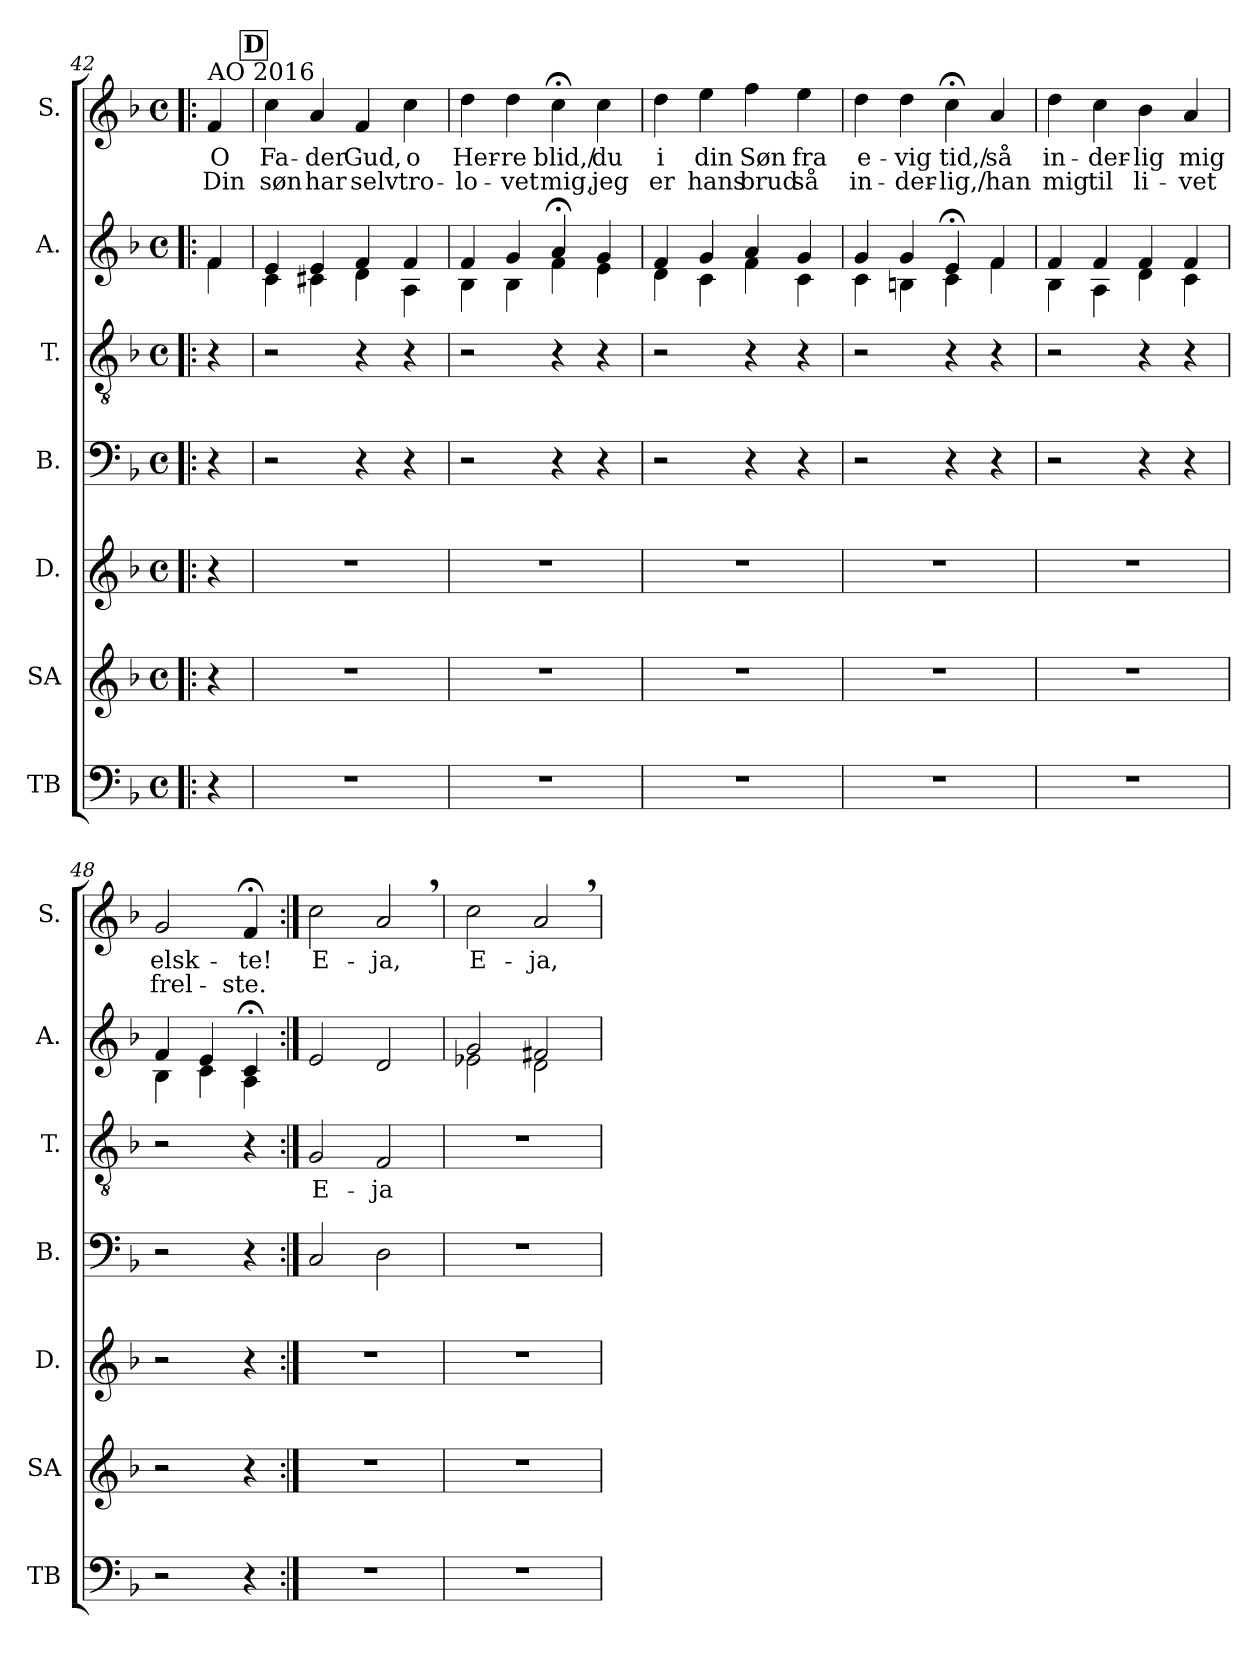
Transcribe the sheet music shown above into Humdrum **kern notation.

**kern	**kern	**kern	**kern	**kern	**text	**kern	**kern	**text	**text
*part7	*part6	*part5	*part4	*part3	*part3	*part2	*part1	*part1	*part1
*staff7	*staff6	*staff5	*staff4	*staff3	*staff3	*staff2	*staff1	*staff1	*staff1
*I"TB	*I"SA	*I"D.	*I"B.	*I"T.	*	*I"A.	*I"S.	*	*
*I'TB	*I'SA	*I'D.	*I'B.	*I'T.	*	*I'A.	*I'S.	*	*
!!LO:LB:g=z
*clefF4	*clefG2	*clefG2	*clefF4	*clefGv2	*	*clefG2	*clefG2	*	*
*k[b-]	*k[b-]	*k[b-]	*k[b-]	*k[b-]	*	*k[b-]	*k[b-]	*	*
*M4/4	*M4/4	*M4/4	*M4/4	*M4/4	*	*M4/4	*M4/4	*	*
*met(c)	*met(c)	*met(c)	*met(c)	*met(c)	*	*met(c)	*met(c)	*	*
=42X3!|:	=42X3!|:	=42X3!|:	=42X3!|:	=42X3!|:	=42X3!|:	=42X3!|:	=42X3!|:	=42X3!|:	=42X3!|:
*	*	*	*	*	*	*^	*	*	*
!	!	!	!	!	!	!	!	!LO:TX:a:t=AO 2016	!	!
!	!	!	!	!	!	!	!	!	!LO:LY:b	!LO:LY:b
4r	4r	4r	4r	4r	.	4f/	4f\	4f/	O	Din
!!LO:REH:place=s1:a:B:fs=14:t=D
=43	=43	=43	=43	=43	=43	=43	=43	=43	=43	=43
!	!	!	!	!	!	!	!	!	!LO:LY:b	!LO:LY:b
1r	1r	1r	2r	2r	.	4e/	4c\	4cc\	Fa-	søn
!	!	!	!	!	!	!	!	!	!LO:LY:b	!LO:LY:b
.	.	.	.	.	.	4e/	4c#X\	4a/	-der	har
!	!	!	!	!	!	!	!	!	!LO:LY:b	!LO:LY:b
.	.	.	4r	4r	.	4f/	4d\	4f/	Gud,	selv
!	!	!	!	!	!	!	!	!	!LO:LY:b	!LO:LY:b
.	.	.	4r	4r	.	4f/	4A\	4cc\	o	tro-
=44	=44	=44	=44	=44	=44	=44	=44	=44	=44	=44
!	!	!	!	!	!	!	!	!	!LO:LY:b	!LO:LY:b
1r	1r	1r	2r	2r	.	4f/	4B-\	4dd\	Her-	-lo-
!	!	!	!	!	!	!	!	!	!LO:LY:b	!LO:LY:b
.	.	.	.	.	.	4g/	4B-\	4dd\	-re	-vet
!	!	!	!	!	!	!	!	!	!LO:LY:b	!LO:LY:b
.	.	.	4r	4r	.	4a;</	4f\	4cc;<\	blid,/	mig,
!	!	!	!	!	!	!	!	!	!LO:LY:b	!LO:LY:b
.	.	.	4r	4r	.	4g/	4e\	4cc\	du	jeg
=45	=45	=45	=45	=45	=45	=45	=45	=45	=45	=45
!	!	!	!	!	!	!	!	!	!LO:LY:b	!LO:LY:b
1r	1r	1r	2r	2r	.	4f/	4d\	4dd\	i	er
!	!	!	!	!	!	!	!	!	!LO:LY:b	!LO:LY:b
.	.	.	.	.	.	4g/	4c\	4ee\	din	hans
!	!	!	!	!	!	!	!	!	!LO:LY:b	!LO:LY:b
.	.	.	4r	4r	.	4a/	4f\	4ff\	Søn	brud
!	!	!	!	!	!	!	!	!	!LO:LY:b	!LO:LY:b
.	.	.	4r	4r	.	4g/	4c\	4ee\	fra	så
=46	=46	=46	=46	=46	=46	=46	=46	=46	=46	=46
!	!	!	!	!	!	!	!	!	!LO:LY:b	!LO:LY:b
1r	1r	1r	2r	2r	.	4g/	4c\	4dd\	e-	in-
!	!	!	!	!	!	!	!	!	!LO:LY:b	!LO:LY:b
.	.	.	.	.	.	4g/	4Bn\	4dd\	-vig	-der-
!	!	!	!	!	!	!	!	!	!LO:LY:b	!LO:LY:b
.	.	.	4r	4r	.	4e;</	4c\	4cc;<\	tid,/	-lig,/
!	!	!	!	!	!	!	!	!	!LO:LY:b	!LO:LY:b
.	.	.	4r	4r	.	4f/	4f\	4a/	så	han
!!LO:LB:g=z
=47	=47	=47	=47	=47	=47	=47	=47	=47	=47	=47
!	!	!	!	!	!	!	!	!	!LO:LY:b	!LO:LY:b
1r	1r	1r	2r	2r	.	4f/	4B-\	4dd\	in-	mig
!	!	!	!	!	!	!	!	!	!LO:LY:b	!LO:LY:b
.	.	.	.	.	.	4f/	4A\	4cc\	-der-	til
!	!	!	!	!	!	!	!	!	!LO:LY:b	!LO:LY:b
.	.	.	4r	4r	.	4f/	4d\	4b-\	-lig	li-
!	!	!	!	!	!	!	!	!	!LO:LY:b	!LO:LY:b
.	.	.	4r	4r	.	4f/	4c\	4a/	mig	-vet
=48	=48	=48	=48	=48	=48	=48	=48	=48	=48	=48
!	!	!	!	!	!	!	!	!	!LO:LY:b	!LO:LY:b
2r	2r	2r	2r	2r	.	4f/	4B-\	2g/	elsk-	frel-
.	.	.	.	.	.	4e/	4c\	.	.	.
!	!	!	!	!	!	!	!	!	!LO:LY:b	!LO:LY:b
4r	4r	4r	4r	4r	.	4c;</	4A\	4f;</	-te!	-ste.
!!LO:PB:g=z
=49:|!	=49:|!	=49:|!	=49:|!	=49:|!	=49:|!	=49:|!	=49:|!	=49:|!	=49:|!	=49:|!
!	!	!	!	!	!LO:LY:b	!	!	!	!LO:LY:b	!
*	*	*	*	*	*	*v	*v	*	*	*
1r	1r	1r	2C/	2G/	E-	2e/	2cc\	E-	.
!	!	!	!	!	!LO:LY:b	!	!	!LO:LY:b	!
.	.	.	2D\	2F/	-ja	2d/	2a,/	-ja,	.
=50	=50	=50	=50	=50	=50	=50	=50	=50	=50
*	*	*	*	*	*	*^	*	*	*
!	!	!	!	!	!	!	!	!	!LO:LY:b	!
1r	1r	1r	1r	1r	.	2g/	2e-X\	2cc\	E-	.
!	!	!	!	!	!	!	!	!	!LO:LY:b	!
.	.	.	.	.	.	2f#X/	2d\	2a,/	-ja,	.
*	*	*	*	*	*	*v	*v	*	*	*
=	=	=	=	=	=	=	=	=	=
*-	*-	*-	*-	*-	*-	*-	*-	*-	*-
